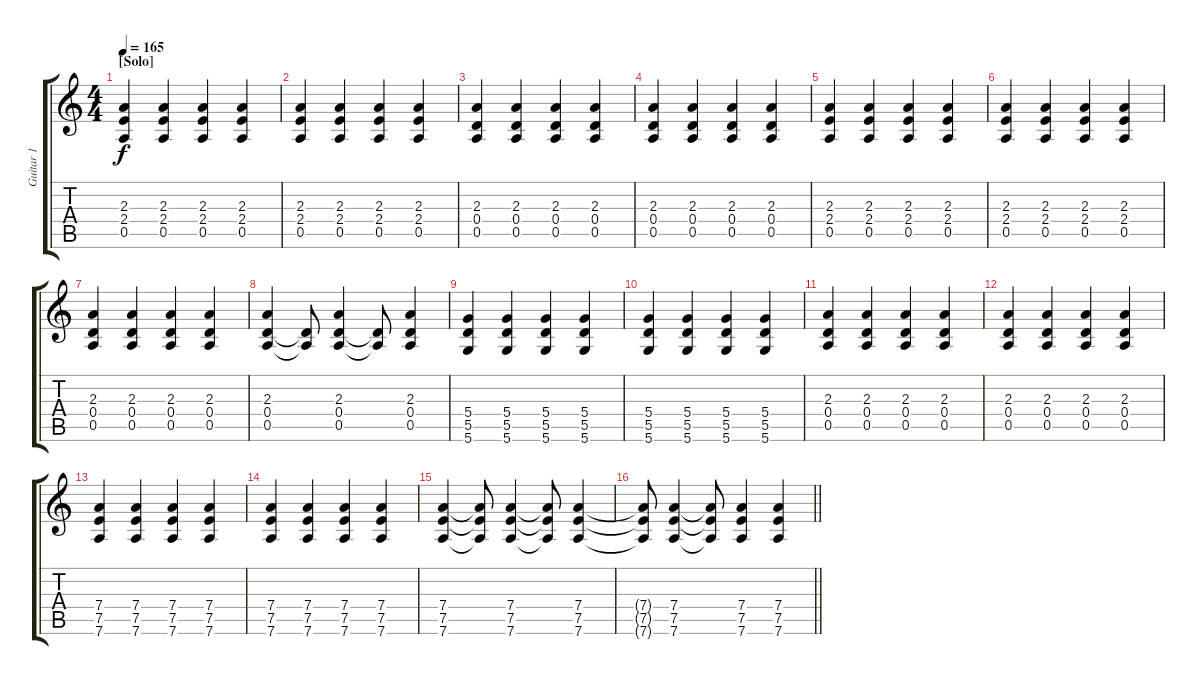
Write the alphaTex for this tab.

\track ("Guitar 1" "Guitar 1") {instrument electricguitarmuted}
\staff {score tabs}
\tuning (E4 B3 G3 D3 A2 D2) {hide}
\ts (4 4)
\section ("" "[Solo]")
\tempo 165
\clef g2
\ks c
(2.3 2.4 0.5).4{dy f} (2.3 2.4 0.5).4 (2.3 2.4 0.5).4 (2.3 2.4 0.5).4 |
(2.3 2.4 0.5).4 (2.3 2.4 0.5).4 (2.3 2.4 0.5).4 (2.3 2.4 0.5).4 |
(2.3 0.4 0.5).4 (2.3 0.4 0.5).4 (2.3 0.4 0.5).4 (2.3 0.4 0.5).4 |
(2.3 0.4 0.5).4 (2.3 0.4 0.5).4 (2.3 0.4 0.5).4 (2.3 0.4 0.5).4 |
(2.3 2.4 0.5).4 (2.3 2.4 0.5).4 (2.3 2.4 0.5).4 (2.3 2.4 0.5).4 |
(2.3 2.4 0.5).4 (2.3 2.4 0.5).4 (2.3 2.4 0.5).4 (2.3 2.4 0.5).4 |
(2.3 0.4 0.5).4 (2.3 0.4 0.5).4 (2.3 0.4 0.5).4 (2.3 0.4 0.5).4 |
(2.3 0.4 0.5).4 (0.4{t} 0.5{t}).8 (2.3 0.4 0.5).4 (0.4{t} 0.5{t}).8 (2.3 0.4 0.5).4 |
(5.4 5.5 5.6).4 (5.4 5.5 5.6).4 (5.4 5.5 5.6).4 (5.4 5.5 5.6).4 |
(5.4 5.5 5.6).4 (5.4 5.5 5.6).4 (5.4 5.5 5.6).4 (5.4 5.5 5.6).4 |
(2.3 0.4 0.5).4 (2.3 0.4 0.5).4 (2.3 0.4 0.5).4 (2.3 0.4 0.5).4 |
(2.3 0.4 0.5).4 (2.3 0.4 0.5).4 (2.3 0.4 0.5).4 (2.3 0.4 0.5).4 |
(7.4 7.5 7.6).4 (7.4 7.5 7.6).4 (7.4 7.5 7.6).4 (7.4 7.5 7.6).4 |
(7.4 7.5 7.6).4 (7.4 7.5 7.6).4 (7.4 7.5 7.6).4 (7.4 7.5 7.6).4 |
(7.4 7.5 7.6).4 (7.4{t} 7.5{t} 7.6{t}).8 (7.4 7.5 7.6).4 (7.4{t} 7.5{t} 7.6{t}).8 (7.4 7.5 7.6).4 |
\barLineRight lightlight
(7.4{t} 7.5{t} 7.6{t}).8 (7.4 7.5 7.6).4 (7.4{t} 7.5{t} 7.6{t}).8 (7.4 7.5 7.6).4 (7.4 7.5 7.6).4
